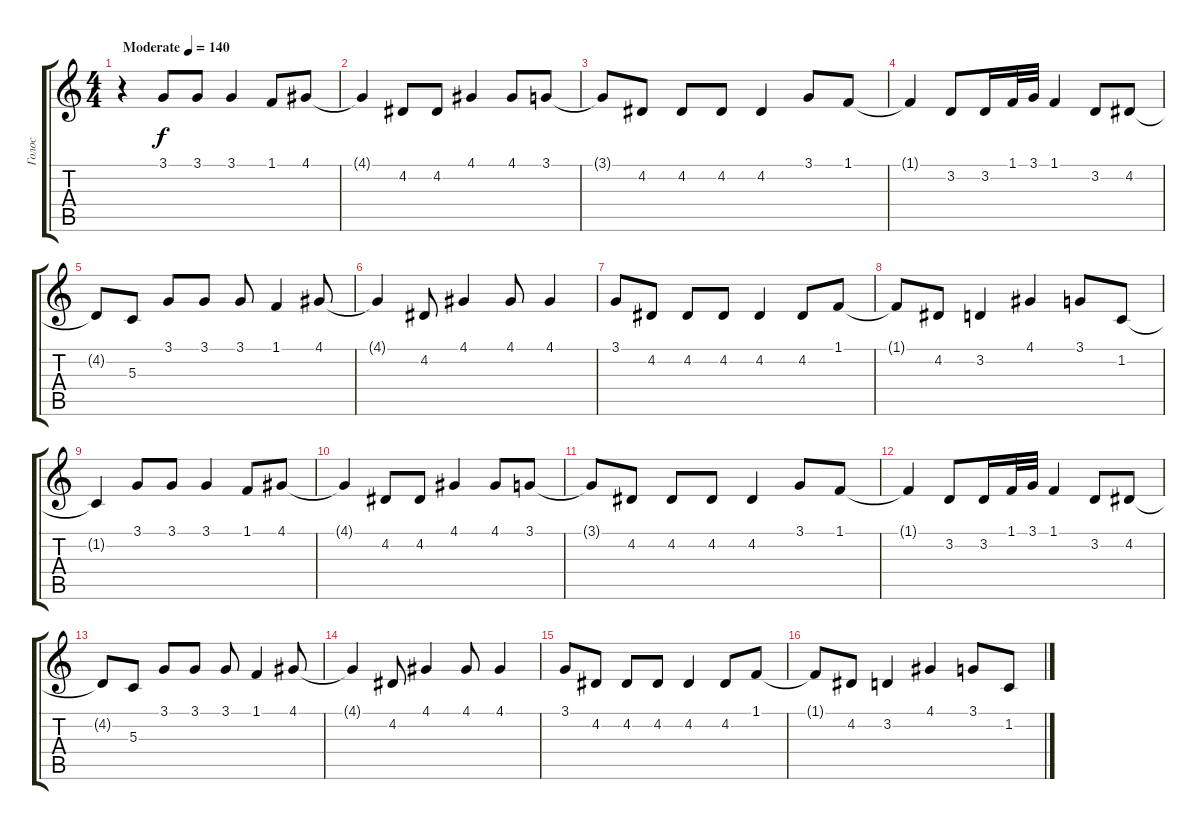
\track ("Голос" "Голос") {instrument acousticgrandpiano}
\staff {score tabs}
\tuning (E4 B3 G3 D3 A2 E2) {hide}
\ts (4 4)
\tempo (140 "Moderate")
\clef g2
\ks c
r.4{dy f instrument acousticgrandpiano} 3.1.8 3.1.8 3.1.4 1.1.8 4.1.8 |
4.1{t}.4 4.2.8 4.2.8 4.1.4 4.1.8 3.1.8 |
3.1{t}.8 4.2.8 4.2.8 4.2.8 4.2.4 3.1.8 1.1.8 |
1.1{t}.4 3.2.8 3.2.16 1.1.32 3.1.32 1.1.4 3.2.8 4.2.8 |
4.2{t}.8 5.3.8 3.1.8 3.1.8 3.1.8 1.1.4 4.1.8 |
4.1{t}.4 4.2.8 4.1.4 4.1.8 4.1.4 |
3.1.8 4.2.8 4.2.8 4.2.8 4.2.4 4.2.8 1.1.8 |
1.1{t}.8 4.2.8 3.2.4 4.1.4 3.1.8 1.2.8 |
1.2{t}.4 3.1.8 3.1.8 3.1.4 1.1.8 4.1.8 |
4.1{t}.4 4.2.8 4.2.8 4.1.4 4.1.8 3.1.8 |
3.1{t}.8 4.2.8 4.2.8 4.2.8 4.2.4 3.1.8 1.1.8 |
1.1{t}.4 3.2.8 3.2.16 1.1.32 3.1.32 1.1.4 3.2.8 4.2.8 |
4.2{t}.8 5.3.8 3.1.8 3.1.8 3.1.8 1.1.4 4.1.8 |
4.1{t}.4 4.2.8 4.1.4 4.1.8 4.1.4 |
3.1.8 4.2.8 4.2.8 4.2.8 4.2.4 4.2.8 1.1.8 |
1.1{t}.8 4.2.8 3.2.4 4.1.4 3.1.8 1.2.8
